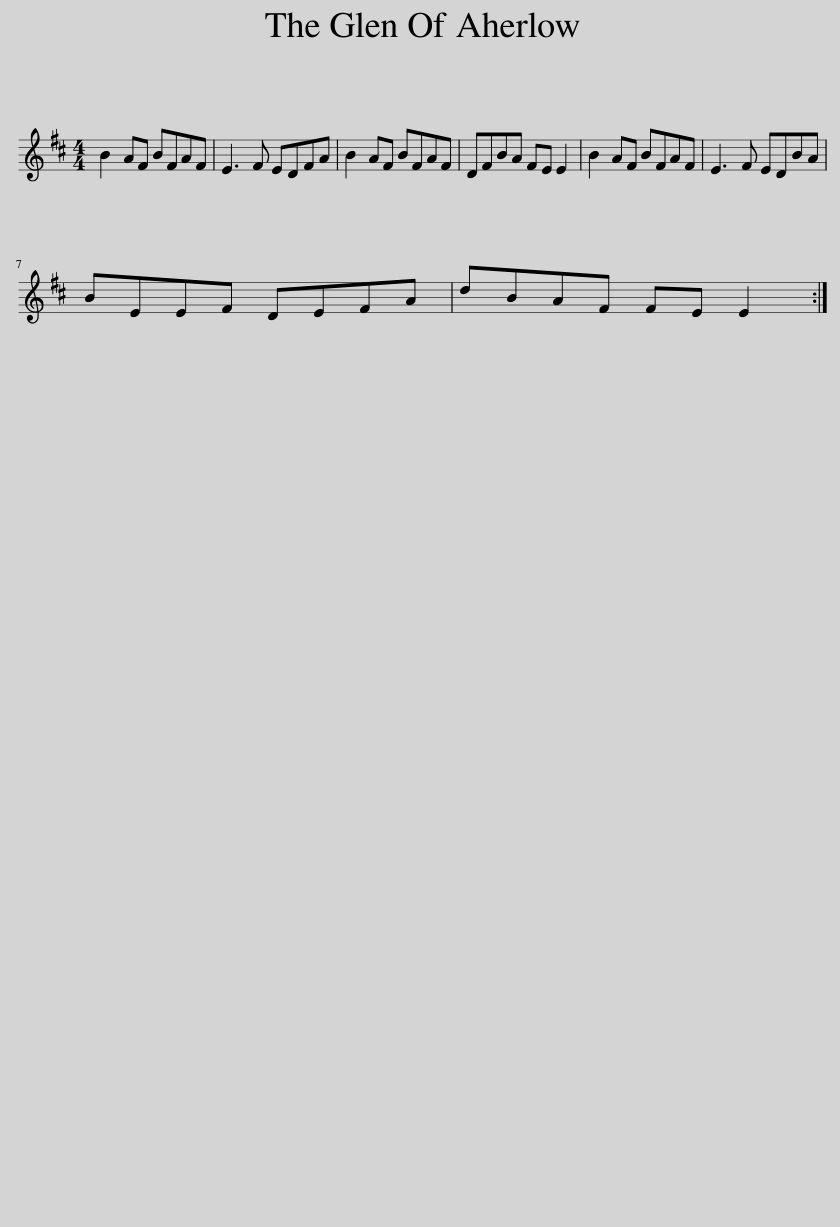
X:1
L:1/8
M:4/4
I:linebreak $
K:D
V:1 treble
V:1
 B2 AF BFAF | E3 F EDFA | B2 AF BFAF | DFBA FE E2 | B2 AF BFAF | %5
 E3 F EDBA |$ BEEF DEFA | dBAF FE E2 :| %8
